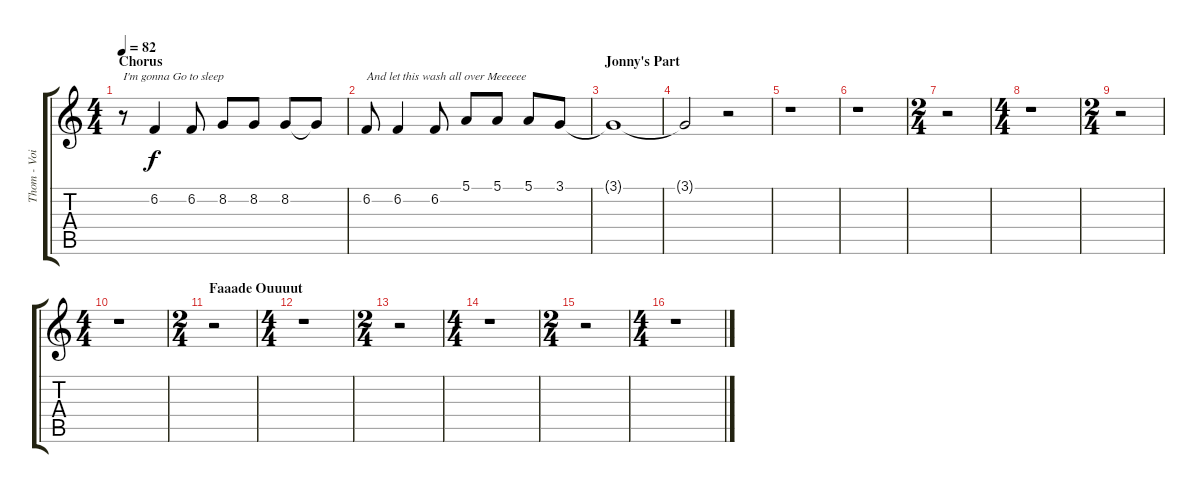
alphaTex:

\track ("Thom - Voice" "Thom - Voi") {instrument violin}
\staff {score tabs}
\tuning (E4 B3 G3 D3 A2 E2) {hide}
\ts (4 4)
\section ("" "Chorus")
\tempo 82
\clef g2
\ks c
r.8{txt "I'm gonna Go to sleep" dy f} 6.2.4 6.2.8 8.2.8 8.2.8 8.2.8 8.2{t}.8 |
6.2.8{txt "And let this wash all over Meeeeee"} 6.2.4 6.2.8 5.1.8 5.1.8 5.1.8 3.1.8 |
\section ("" "Jonny's Part")
3.1{t}.1 |
3.1{t}.2 r.2 |
r.1 |
r.1 |
\ts (2 4)
r.2 |
\ts (4 4)
r.1 |
\ts (2 4)
r.2 |
\ts (4 4)
r.1 |
\ts (2 4)
\section ("" "Faaade Ouuuut")
r.2 |
\ts (4 4)
r.1 |
\ts (2 4)
r.2 |
\ts (4 4)
r.1 |
\ts (2 4)
r.2 |
\ts (4 4)
r.1
